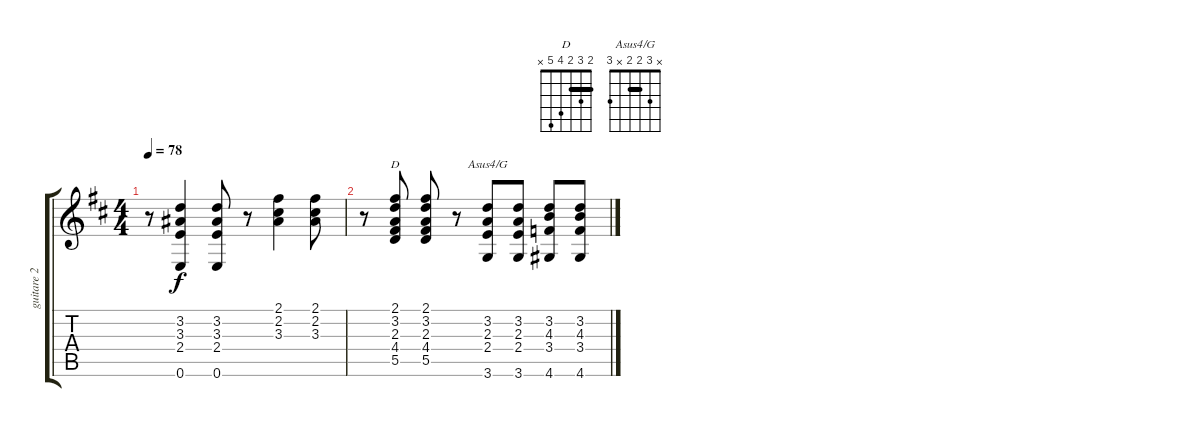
\track ("guitare 2" "guitare 2") {instrument acousticguitarnylon}
\staff {score tabs}
\tuning (E4 B3 G3 D3 A2 E2) {hide}
\chord ("D" 2 3 2 4 5 x) {barre 2}
\chord ("Asus4/G" x 3 2 2 x 3) {barre 2}
\ts (4 4)
\tempo 78
\clef g2
\ks d
r.8{dy f} (3.2 3.3 2.4 0.6).4 (3.2 3.3 2.4 0.6).8 r.8 (2.1 2.2 3.3).4 (2.1 2.2 3.3).8 |
r.8 (2.1 3.2 2.3 4.4 5.5).8{ch "D"} (2.1 3.2 2.3 4.4 5.5).8 r.8 (3.2 2.3 2.4 3.6).8{ch "Asus4/G"} (3.2 2.3 2.4 3.6).8 (3.2 4.3 3.4 4.6).8 (3.2 4.3 3.4 4.6).8
